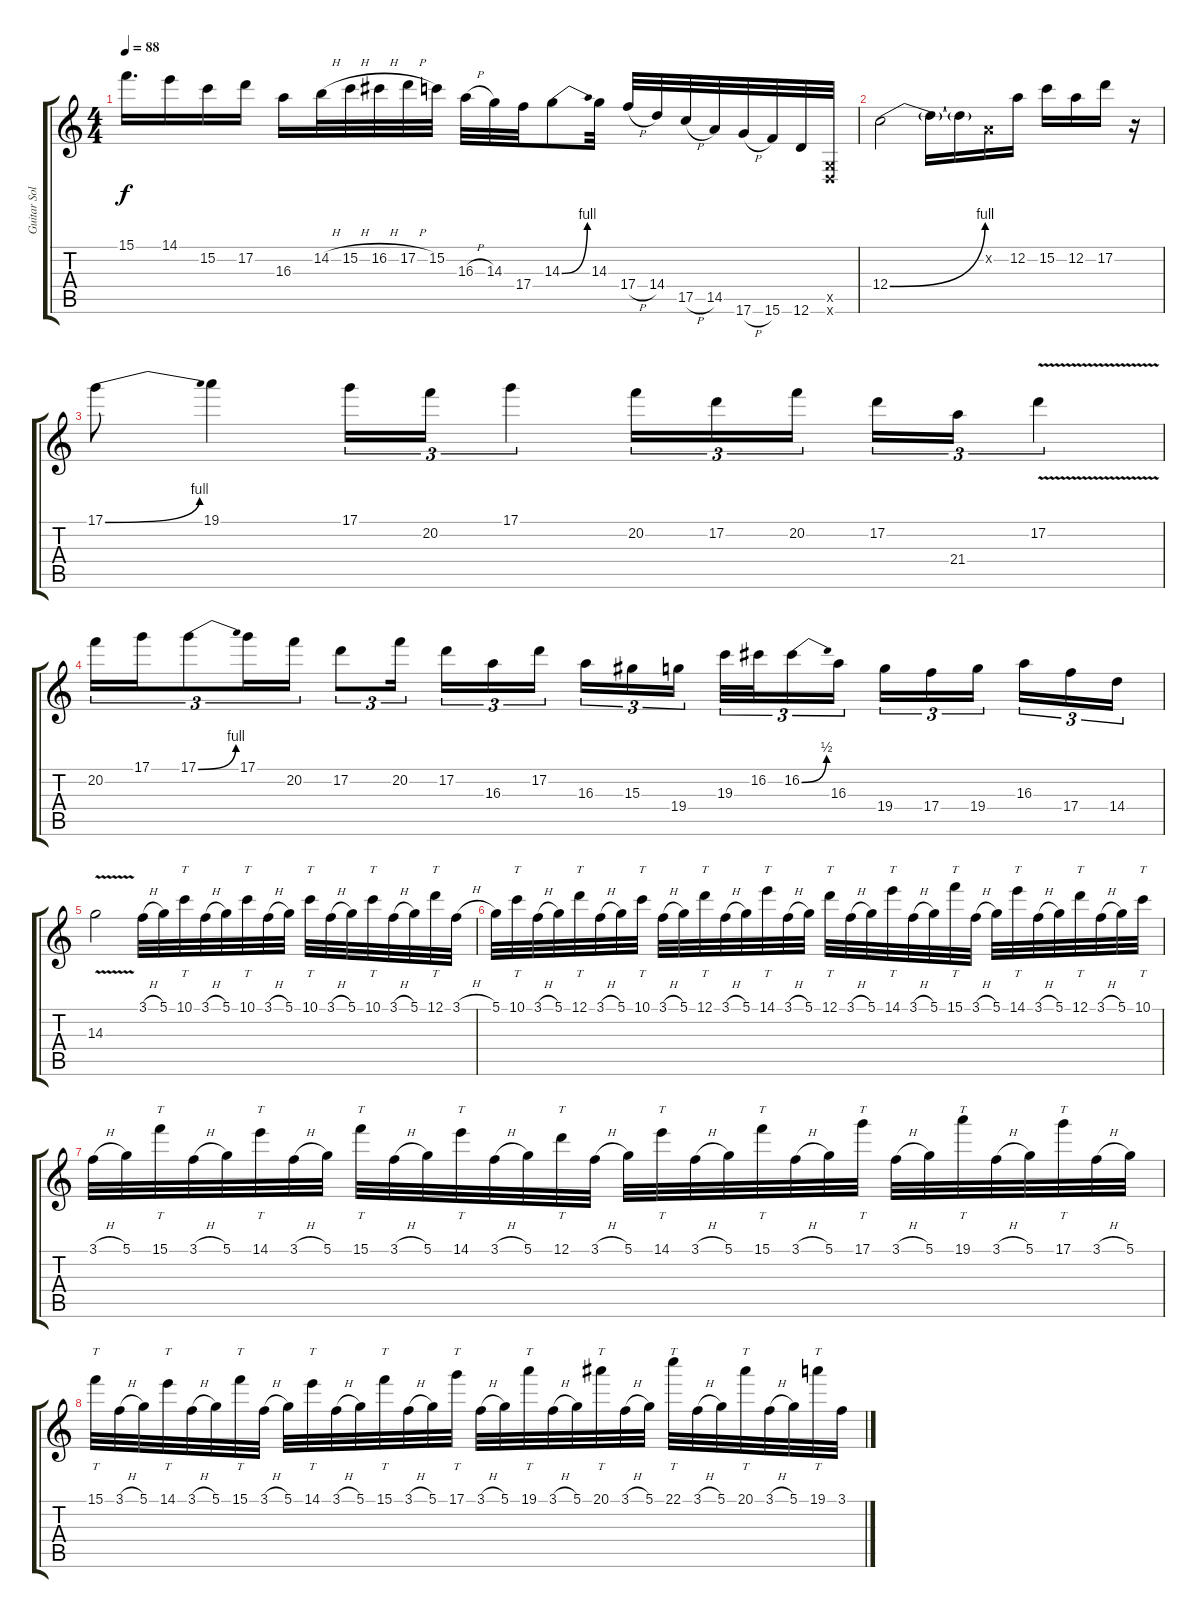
\track ("Guitar Solo" "Guitar Sol") {instrument distortionguitar}
\staff {score tabs}
\tuning (D4 A3 F3 C3 G2 D2) {hide}
\ts (4 4)
\tempo 88
\clef g2
\ks c
15.1{t}.16{d dy f} 14.1.16 15.2.16 17.2.16 16.3.16 14.2{h}.32 15.2{h}.32 16.2{h}.32 17.2{h}.32 15.2.32 16.3{h}.32 14.3.32 17.4.32 14.3{be (bend 0 0 60 4)}.8 14.3.32 17.4{h}.32 14.4.32 17.5{h}.32 14.5.32 17.6{h}.32 15.6.32 12.6.32 (0.5{x} 0.6{x}).32 |
12.4{be (bend 0 0 60 4)}.2 12.4{t}.16 12.4{t}.16 0.2{x}.16 12.2.16 15.2.16 12.2.16 17.2.16 r.16 |
17.1{be (bend 0 0 60 4)}.8 19.1.4 17.1.16{tu (3 2)} 20.2.16{tu (3 2)} 17.1.4{tu (3 2)} 20.2.16{tu (3 2)} 17.2.16{tu (3 2)} 20.2.16{tu (3 2)} 17.2.16{tu (3 2)} 21.4.16{tu (3 2)} 17.2{v}.4{tu (3 2)} |
20.2.16{tu (3 2)} 17.1.16{tu (3 2)} 17.1{be (bend 0 0 60 4)}.8{tu (3 2)} 17.1.16{tu (3 2)} 20.2.16{tu (3 2)} 17.2.8{tu (3 2)} 20.2.16{tu (3 2) beam splitsecondary} 17.2.16{tu (3 2)} 16.3.16{tu (3 2)} 17.2.16{tu (3 2)} 16.3.16{tu (3 2)} 15.3.16{tu (3 2)} 19.4.16{tu (3 2) beam splitsecondary} 19.3.32{tu (3 2)} 16.2.32{tu (3 2)} 16.2{be (bend 0 0 60 2)}.16{tu (3 2)} 16.3.16{tu (3 2)} 19.4.16{tu (3 2)} 17.4.16{tu (3 2)} 19.4.16{tu (3 2) beam splitsecondary} 16.3.16{tu (3 2)} 17.4.16{tu (3 2)} 14.4.16{tu (3 2)} |
14.3{v}.2 3.1{h}.32 5.1.32 10.1.32{tt} 3.1{h}.32 5.1.32 10.1.32{tt} 3.1{h}.32 5.1.32 10.1.32{tt} 3.1{h}.32 5.1.32 10.1.32{tt} 3.1{h}.32 5.1.32 12.1.32{tt} 3.1{h}.32 |
5.1.32 10.1.32{tt} 3.1{h}.32 5.1.32 12.1.32{tt} 3.1{h}.32 5.1.32 10.1.32{tt} 3.1{h}.32 5.1.32 12.1.32{tt} 3.1{h}.32 5.1.32 14.1.32{tt} 3.1{h}.32 5.1.32 12.1.32{tt} 3.1{h}.32 5.1.32 14.1.32{tt} 3.1{h}.32 5.1.32 15.1.32{tt} 3.1{h}.32 5.1.32 14.1.32{tt} 3.1{h}.32 5.1.32 12.1.32{tt} 3.1{h}.32 5.1.32 10.1.32{tt} |
3.1{h}.32 5.1.32 15.1.32{tt} 3.1{h}.32 5.1.32 14.1.32{tt} 3.1{h}.32 5.1.32 15.1.32{tt} 3.1{h}.32 5.1.32 14.1.32{tt} 3.1{h}.32 5.1.32 12.1.32{tt} 3.1{h}.32 5.1.32 14.1.32{tt} 3.1{h}.32 5.1.32 15.1.32{tt} 3.1{h}.32 5.1.32 17.1.32{tt} 3.1{h}.32 5.1.32 19.1.32{tt} 3.1{h}.32 5.1.32 17.1.32{tt} 3.1{h}.32 5.1.32 |
15.1.32{tt} 3.1{h}.32 5.1.32 14.1.32{tt} 3.1{h}.32 5.1.32 15.1.32{tt} 3.1{h}.32 5.1.32 14.1.32{tt} 3.1{h}.32 5.1.32 15.1.32{tt} 3.1{h}.32 5.1.32 17.1.32{tt} 3.1{h}.32 5.1.32 19.1.32{tt} 3.1{h}.32 5.1.32 20.1.32{tt} 3.1{h}.32 5.1.32 22.1.32{tt} 3.1{h}.32 5.1.32 20.1.32{tt} 3.1{h}.32 5.1.32 19.1.32{tt} 3.1{h}.32
